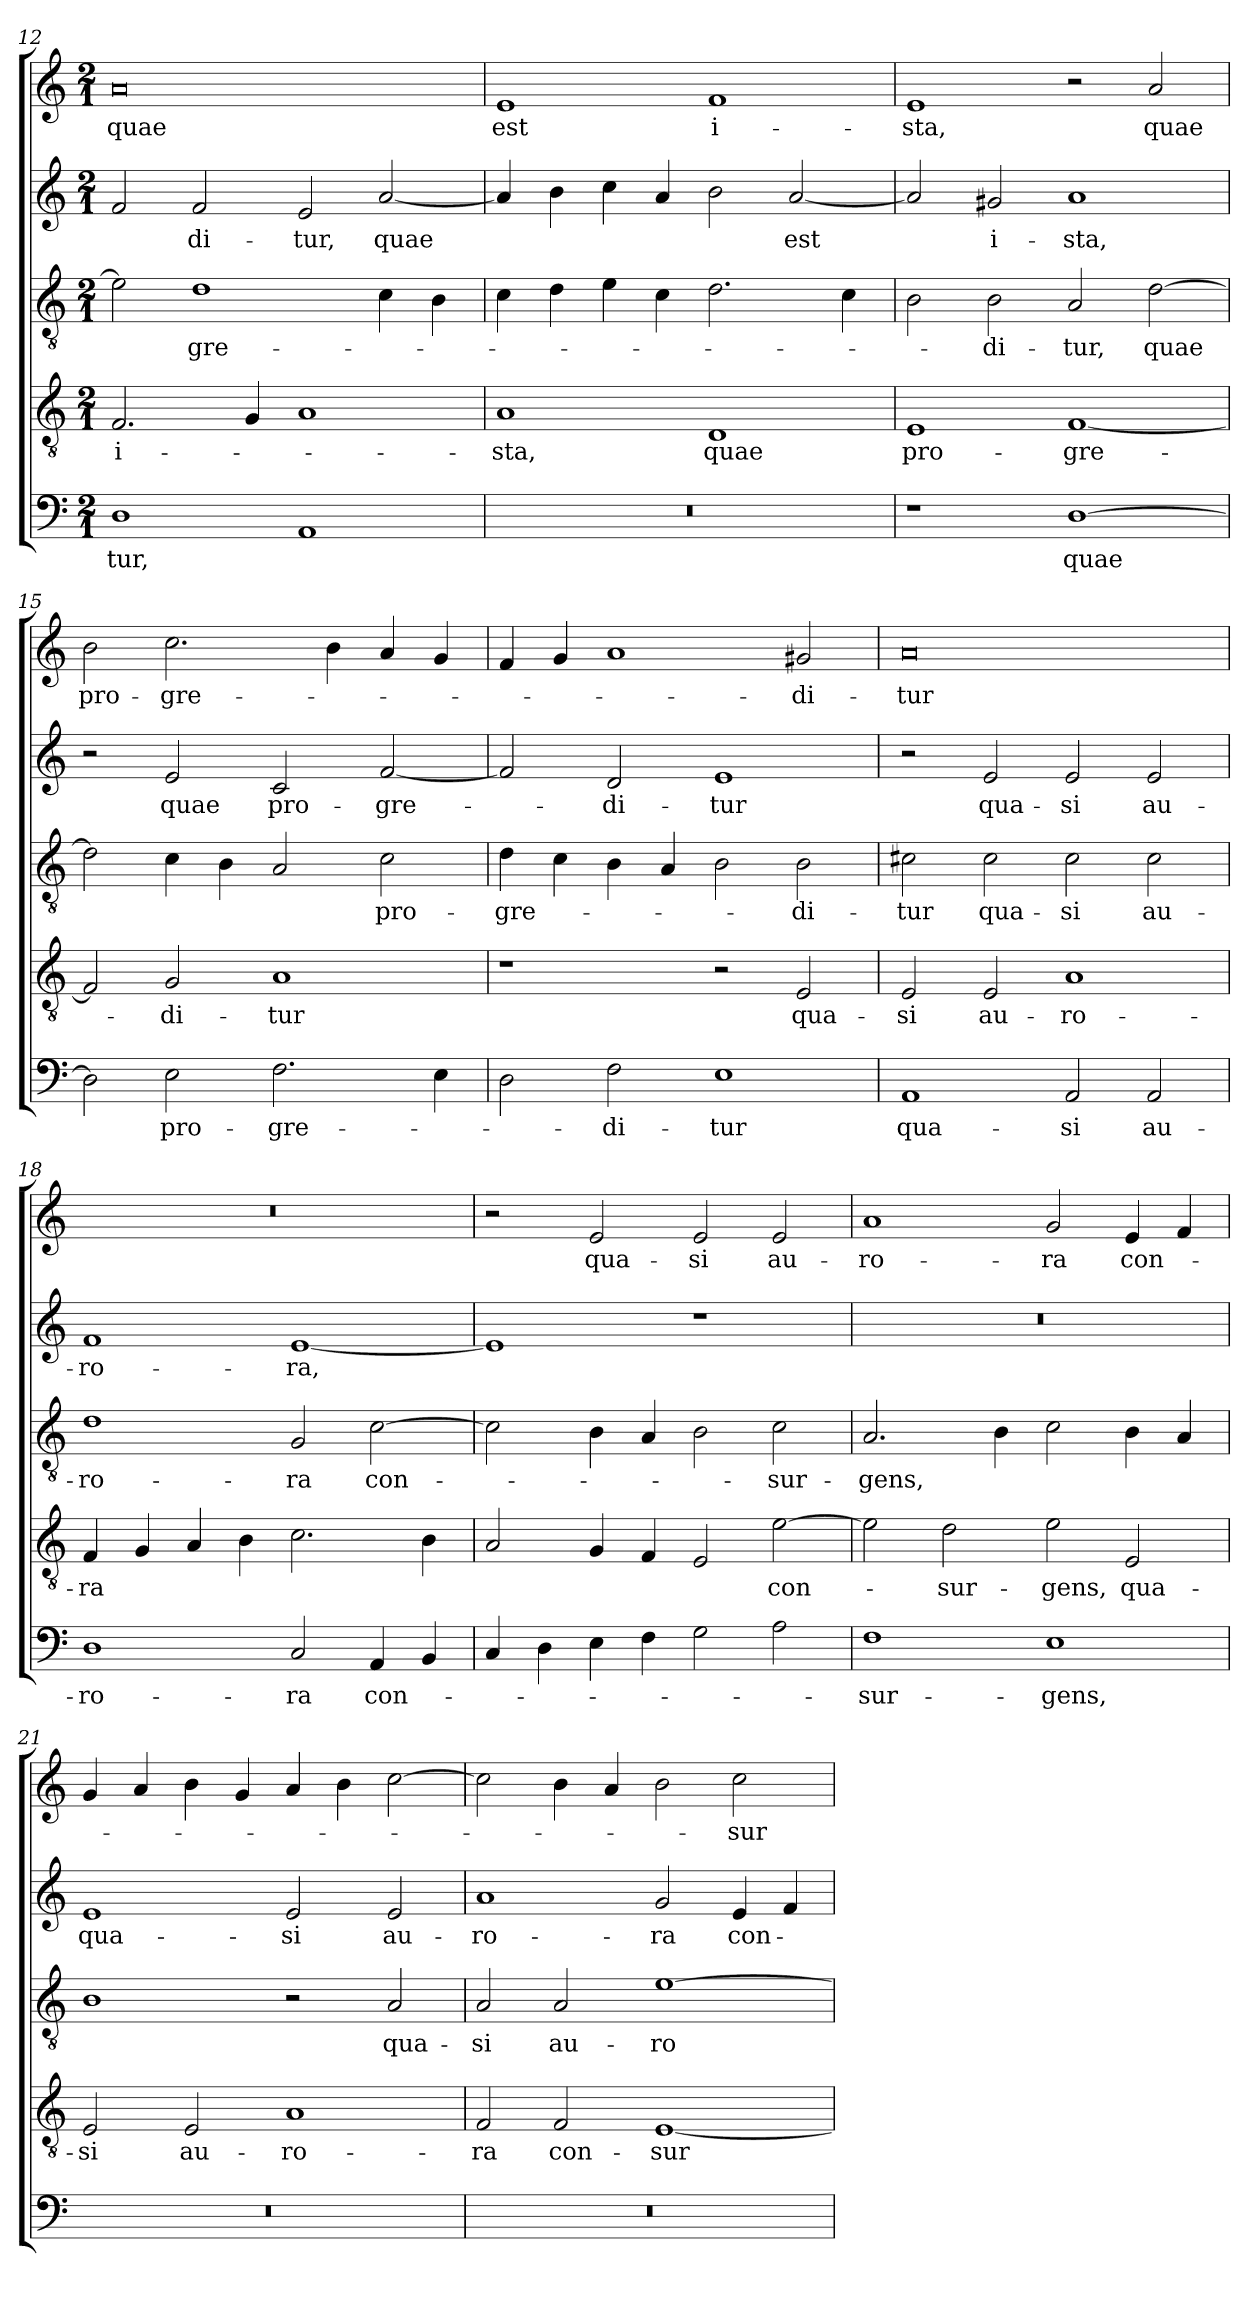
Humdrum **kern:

**kern	**text	**kern	**text	**kern	**text	**kern	**text	**kern	**text
*part5	*part5	*part4	*part4	*part3	*part3	*part2	*part2	*part1	*part1
*staff5	*staff5	*staff4	*staff4	*staff3	*staff3	*staff2	*staff2	*staff1	*staff1
*clefF4	*	*clefGv2	*	*clefGv2	*	*clefG2	*	*clefG2	*
*k[]	*	*k[]	*	*k[]	*	*k[]	*	*k[]	*
*C:	*	*C:	*	*C:	*	*C:	*	*C:	*
*M2/1	*	*M2/1	*	*M2/1	*	*M2/1	*	*M2/1	*
=12	=12	=12	=12	=12	=12	=12	=12	=12	=12
!	!LO:LY:b	!	!LO:LY:b	!	!	!	!	!	!LO:LY:b
1D	-tur,	2.F/	i-	2e\]	.	2f/	.	0a	quae
!	!	!	!	!	!LO:LY:b	!	!LO:LY:b	!	!
.	.	.	.	1d	-gre-	2f/	-di-	.	.
.	.	4G/	.	.	.	.	.	.	.
!	!	!	!	!	!	!	!LO:LY:b	!	!
1AA	.	1A	.	.	.	2e/	-tur,	.	.
!	!	!	!	!	!	!	!LO:LY:b	!	!
.	.	.	.	4c\	.	[2a/	quae	.	.
.	.	.	.	4B\	.	.	.	.	.
!!LO:LB:g=z
=13	=13	=13	=13	=13	=13	=13	=13	=13	=13
!	!	!	!LO:LY:b	!	!	!	!	!	!LO:LY:b
0r	.	1A	-sta,	4c\	.	4a/]	.	1e	est
.	.	.	.	4d\	.	4b\	.	.	.
.	.	.	.	4e\	.	4cc\	.	.	.
.	.	.	.	4c\	.	4a/	.	.	.
!	!	!	!LO:LY:b	!	!	!	!	!	!LO:LY:b
.	.	1D	quae	2.d\	.	2b\	.	1f	i-
!	!	!	!	!	!	!	!LO:LY:b	!	!
.	.	.	.	.	.	[2a/	est	.	.
.	.	.	.	4c\	.	.	.	.	.
=14	=14	=14	=14	=14	=14	=14	=14	=14	=14
!	!	!	!LO:LY:b	!	!	!	!	!	!LO:LY:b
1r	.	1E	pro-	2B\	.	2a/]	.	1e	-sta,
!	!	!	!	!	!LO:LY:b	!	!LO:LY:b	!	!
.	.	.	.	2B\	-di-	2g#X/	i-	.	.
!	!LO:LY:b	!	!LO:LY:b	!	!LO:LY:b	!	!LO:LY:b	!	!
[1D	quae	[1F	-gre-	2A/	-tur,	1a	-sta,	2r	.
!	!	!	!	!	!LO:LY:b	!	!	!	!LO:LY:b
.	.	.	.	[2d\	quae	.	.	2a/	quae
=15	=15	=15	=15	=15	=15	=15	=15	=15	=15
!	!	!	!	!	!	!	!	!	!LO:LY:b
2D\]	.	2F/]	.	2d\]	.	2r	.	2b\	pro-
!	!LO:LY:b	!	!LO:LY:b	!	!	!	!LO:LY:b	!	!LO:LY:b
2E\	pro-	2G/	-di-	4c\	.	2e/	quae	2.cc\	-gre-
.	.	.	.	4B\	.	.	.	.	.
!	!LO:LY:b	!	!LO:LY:b	!	!	!	!LO:LY:b	!	!
2.F\	-gre-	1A	-tur	2A/	.	2c/	pro-	.	.
.	.	.	.	.	.	.	.	4b\	.
!	!	!	!	!	!LO:LY:b	!	!LO:LY:b	!	!
.	.	.	.	2c\	pro-	[2f/	-gre-	4a/	.
4E\	.	.	.	.	.	.	.	4g/	.
=16	=16	=16	=16	=16	=16	=16	=16	=16	=16
!	!	!	!	!	!LO:LY:b	!	!	!	!
2D\	.	1r	.	4d\	-gre-	2f/]	.	4f/	.
.	.	.	.	4c\	.	.	.	4g/	.
!	!LO:LY:b	!	!	!	!	!	!LO:LY:b	!	!
2F\	-di-	.	.	4B\	.	2d/	-di-	1a	.
.	.	.	.	4A/	.	.	.	.	.
!	!LO:LY:b	!	!	!	!	!	!LO:LY:b	!	!
1E	-tur	2r	.	2B\	.	1e	-tur	.	.
!	!	!	!LO:LY:b	!	!LO:LY:b	!	!	!	!LO:LY:b
.	.	2E/	qua-	2B\	-di-	.	.	2g#X/	-di-
=17	=17	=17	=17	=17	=17	=17	=17	=17	=17
!	!LO:LY:b	!	!LO:LY:b	!	!LO:LY:b	!	!	!	!LO:LY:b
1AA	qua-	2E/	-si	2c#X\	-tur	2r	.	0a	-tur
!	!	!	!LO:LY:b	!	!LO:LY:b	!	!LO:LY:b	!	!
.	.	2E/	au-	2c#\	qua-	2e/	qua-	.	.
!	!LO:LY:b	!	!LO:LY:b	!	!LO:LY:b	!	!LO:LY:b	!	!
2AA/	-si	1A	-ro-	2c#\	-si	2e/	-si	.	.
!	!LO:LY:b	!	!	!	!LO:LY:b	!	!LO:LY:b	!	!
2AA/	au-	.	.	2c#\	au-	2e/	au-	.	.
=18	=18	=18	=18	=18	=18	=18	=18	=18	=18
!	!LO:LY:b	!	!LO:LY:b	!	!LO:LY:b	!	!LO:LY:b	!	!
1D	-ro-	4F/	-ra	1d	-ro-	1f	-ro-	0r	.
.	.	4G/	.	.	.	.	.	.	.
.	.	4A/	.	.	.	.	.	.	.
.	.	4B\	.	.	.	.	.	.	.
!	!LO:LY:b	!	!	!	!LO:LY:b	!	!LO:LY:b	!	!
2C/	-ra	2.c\	.	2G/	-ra	[1e	-ra,	.	.
!	!LO:LY:b	!	!	!	!LO:LY:b	!	!	!	!
4AA/	con-	.	.	[2c\	con-	.	.	.	.
4BB/	.	4B\	.	.	.	.	.	.	.
!!LO:LB:g=z
=19	=19	=19	=19	=19	=19	=19	=19	=19	=19
4C/	.	2A/	.	2c\]	.	1e]	.	2r	.
4D\	.	.	.	.	.	.	.	.	.
!	!	!	!	!	!	!	!	!	!LO:LY:b
4E\	.	4G/	.	4B\	.	.	.	2e/	qua-
4F\	.	4F/	.	4A/	.	.	.	.	.
!	!	!	!	!	!	!	!	!	!LO:LY:b
2G\	.	2E/	.	2B\	.	1r	.	2e/	-si
!	!	!	!LO:LY:b	!	!LO:LY:b	!	!	!	!LO:LY:b
2A\	.	[2e\	con-	2c\	-sur-	.	.	2e/	au-
=20	=20	=20	=20	=20	=20	=20	=20	=20	=20
!	!LO:LY:b	!	!	!	!LO:LY:b	!	!	!	!LO:LY:b
1F	-sur-	2e\]	.	2.A/	-gens,	0r	.	1a	-ro-
!	!	!	!LO:LY:b	!	!	!	!	!	!
.	.	2d\	-sur-	.	.	.	.	.	.
.	.	.	.	4B\	.	.	.	.	.
!	!LO:LY:b	!	!LO:LY:b	!	!	!	!	!	!LO:LY:b
1E	-gens,	2e\	-gens,	2c\	.	.	.	2g/	-ra
!	!	!	!LO:LY:b	!	!	!	!	!	!LO:LY:b
.	.	2E/	qua-	4B\	.	.	.	4e/	con-
.	.	.	.	4A/	.	.	.	4f/	.
=21	=21	=21	=21	=21	=21	=21	=21	=21	=21
!	!	!	!LO:LY:b	!	!	!	!LO:LY:b	!	!
0r	.	2E/	-si	1B	.	1e	qua-	4g/	.
.	.	.	.	.	.	.	.	4a/	.
!	!	!	!LO:LY:b	!	!	!	!	!	!
.	.	2E/	au-	.	.	.	.	4b\	.
.	.	.	.	.	.	.	.	4g/	.
!	!	!	!LO:LY:b	!	!	!	!LO:LY:b	!	!
.	.	1A	-ro-	2r	.	2e/	-si	4a/	.
.	.	.	.	.	.	.	.	4b\	.
!	!	!	!	!	!LO:LY:b	!	!LO:LY:b	!	!
.	.	.	.	2A/	qua-	2e/	au-	[2cc\	.
=22	=22	=22	=22	=22	=22	=22	=22	=22	=22
!	!	!	!LO:LY:b	!	!LO:LY:b	!	!LO:LY:b	!	!
0r	.	2F/	-ra	2A/	-si	1a	-ro-	2cc\]	.
!	!	!	!LO:LY:b	!	!LO:LY:b	!	!	!	!
.	.	2F/	con-	2A/	au-	.	.	4b\	.
.	.	.	.	.	.	.	.	4a/	.
!	!	!	!LO:LY:b	!	!LO:LY:b	!	!LO:LY:b	!	!
.	.	[1E	-sur-	[1e	-ro-	2g/	-ra	2b\	.
!	!	!	!	!	!	!	!LO:LY:b	!	!LO:LY:b
.	.	.	.	.	.	4e/	con-	2cc\	-sur-
.	.	.	.	.	.	4f/	.	.	.
=	=	=	=	=	=	=	=	=	=
*-	*-	*-	*-	*-	*-	*-	*-	*-	*-
